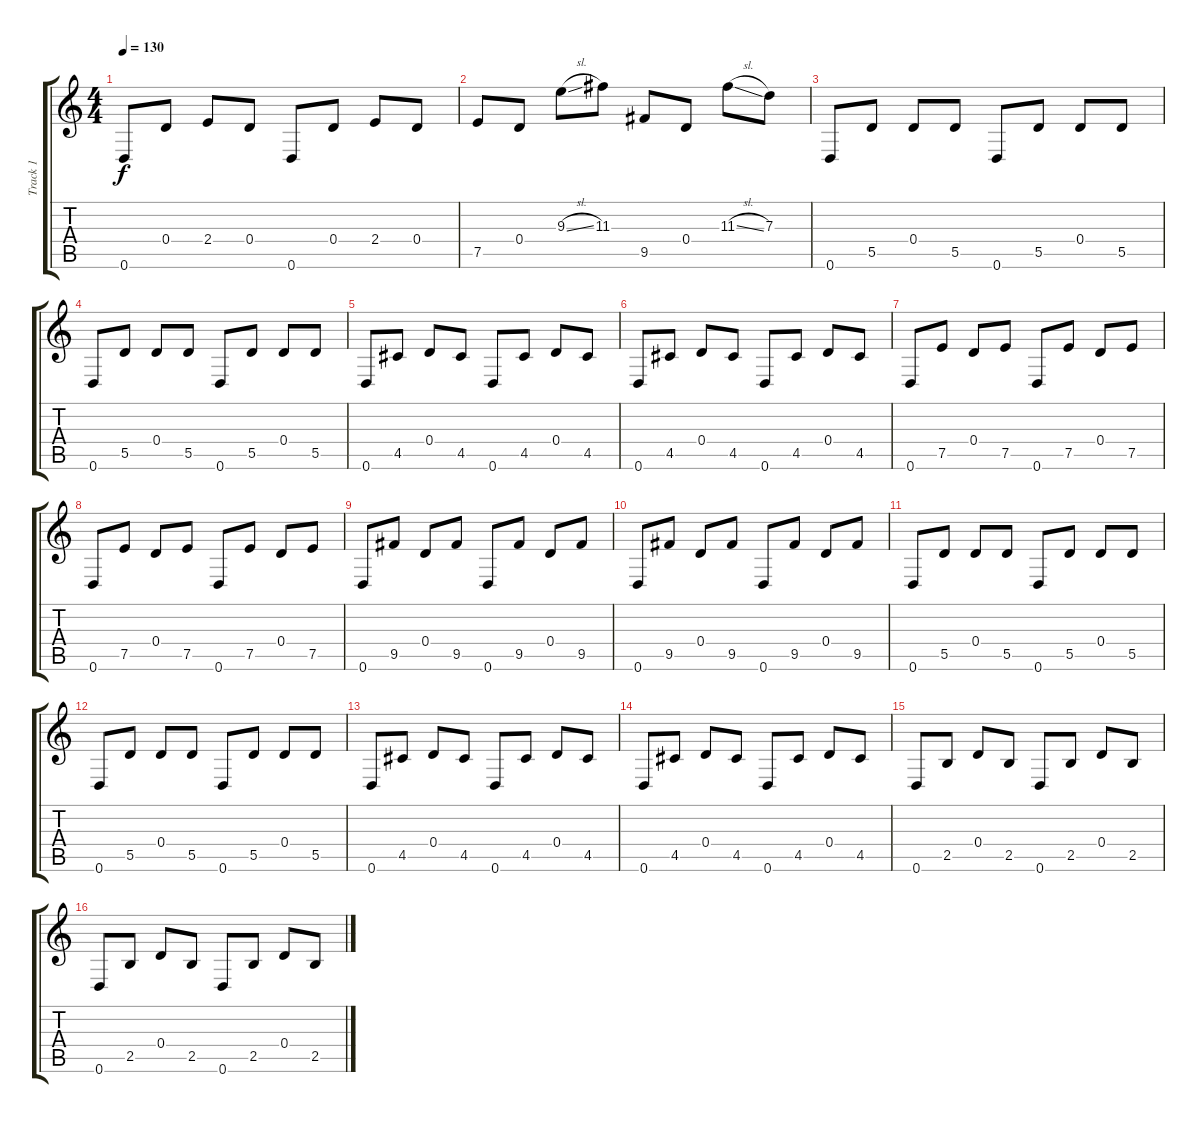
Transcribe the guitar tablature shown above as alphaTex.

\track ("Track 1" "Track 1") {instrument acousticguitarsteel}
\staff {score tabs}
\tuning (E4 B3 G3 D3 A2 D2) {hide}
\ts (4 4)
\tempo 130
\clef g2
\ks c
0.6.8{dy f} 0.4.8 2.4.8 0.4.8 0.6.8 0.4.8 2.4.8 0.4.8 |
7.5.8 0.4.8 9.3{sl}.8 11.3.8 9.5.8 0.4.8 11.3{sl}.8 7.3.8 |
0.6.8 5.5.8 0.4.8 5.5.8 0.6.8 5.5.8 0.4.8 5.5.8 |
0.6.8 5.5.8 0.4.8 5.5.8 0.6.8 5.5.8 0.4.8 5.5.8 |
0.6.8 4.5.8 0.4.8 4.5.8 0.6.8 4.5.8 0.4.8 4.5.8 |
0.6.8 4.5.8 0.4.8 4.5.8 0.6.8 4.5.8 0.4.8 4.5.8 |
0.6.8 7.5.8 0.4.8 7.5.8 0.6.8 7.5.8 0.4.8 7.5.8 |
0.6.8 7.5.8 0.4.8 7.5.8 0.6.8 7.5.8 0.4.8 7.5.8 |
0.6.8 9.5.8 0.4.8 9.5.8 0.6.8 9.5.8 0.4.8 9.5.8 |
0.6.8 9.5.8 0.4.8 9.5.8 0.6.8 9.5.8 0.4.8 9.5.8 |
0.6.8 5.5.8 0.4.8 5.5.8 0.6.8 5.5.8 0.4.8 5.5.8 |
0.6.8 5.5.8 0.4.8 5.5.8 0.6.8 5.5.8 0.4.8 5.5.8 |
0.6.8 4.5.8 0.4.8 4.5.8 0.6.8 4.5.8 0.4.8 4.5.8 |
0.6.8 4.5.8 0.4.8 4.5.8 0.6.8 4.5.8 0.4.8 4.5.8 |
0.6.8 2.5.8 0.4.8 2.5.8 0.6.8 2.5.8 0.4.8 2.5.8 |
0.6.8 2.5.8 0.4.8 2.5.8 0.6.8 2.5.8 0.4.8 2.5.8
